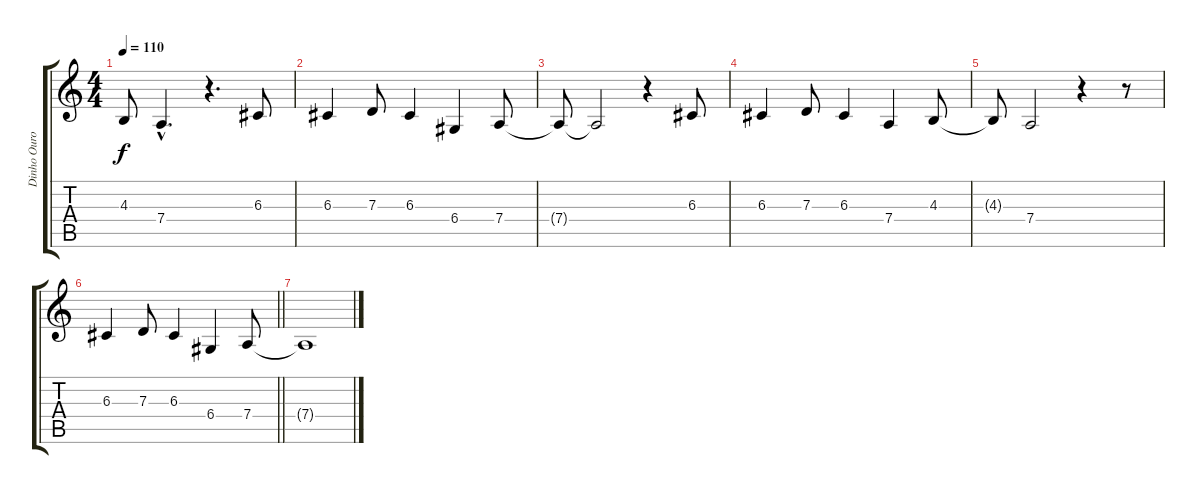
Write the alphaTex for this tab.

\track ("Dinho Ouro Preto" "Dinho Ouro") {instrument sopranosax}
\staff {score tabs}
\tuning (E4 B3 G3 D3 A2 E2) {hide}
\ts (4 4)
\tempo 110
\clef g2
\ks c
4.3{t}.8{dy f} 7.4{hac}.4{d} r.4{d} 6.3.8 |
6.3.4 7.3.8 6.3.4 6.4.4 7.4.8 |
7.4{t}.8 7.4{t}.2 r.4 6.3.8 |
6.3.4 7.3.8 6.3.4 7.4.4 4.3.8 |
4.3{t}.8 7.4.2 r.4 r.8 |
\barLineRight lightlight
6.3.4 7.3.8 6.3.4 6.4.4 7.4.8 |
7.4{t}.1
